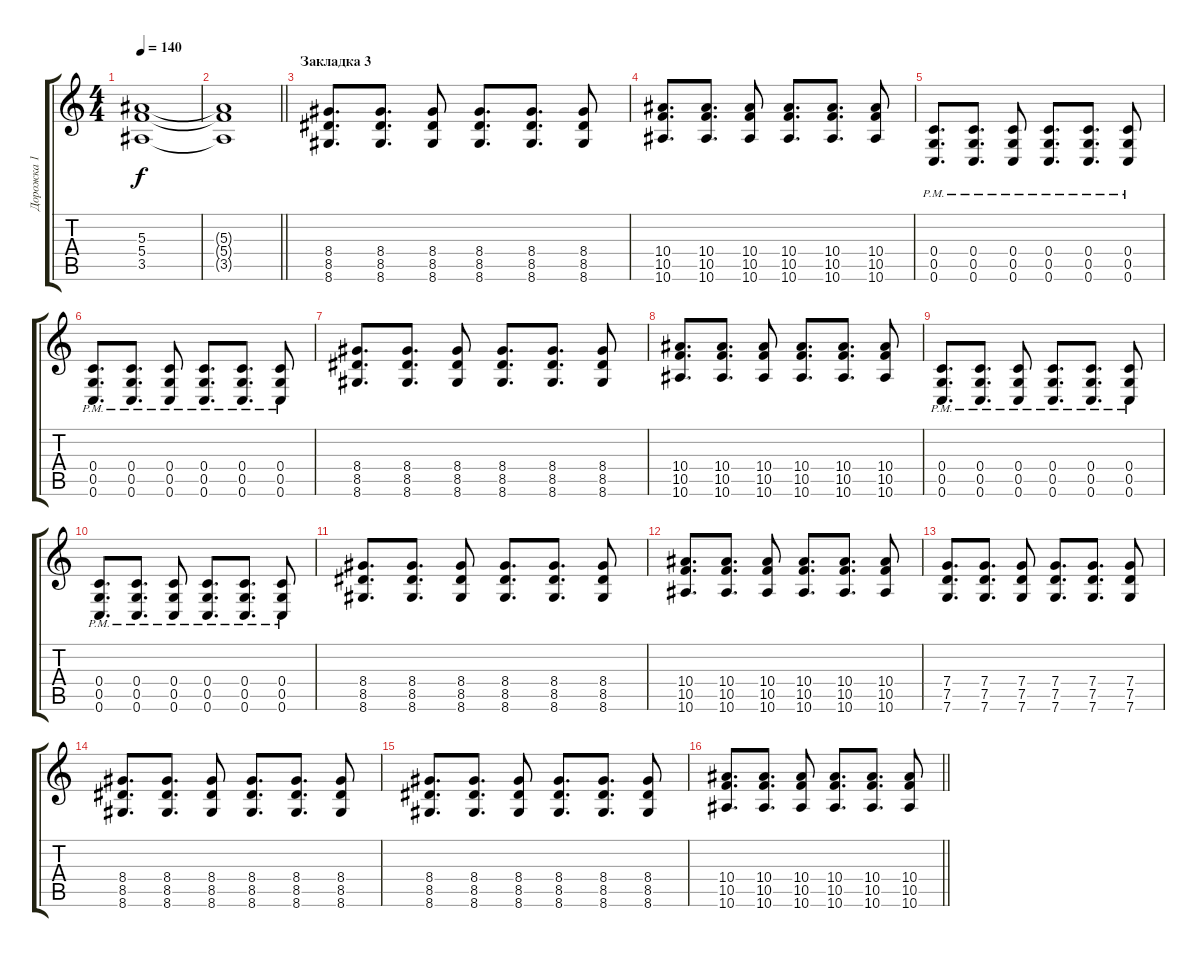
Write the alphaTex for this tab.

\track ("Дорожка 1" "Дорожка 1") {instrument overdrivenguitar}
\staff {score tabs}
\tuning (D4 A3 F3 C3 G2 C2) {hide}
\ts (4 4)
\tempo 140
\clef g2
\ks c
(5.3 5.4 3.5).1{dy f} |
\barLineRight lightlight
(5.3{t} 5.4{t} 3.5{t}).1 |
\section ("" "Закладка 3")
(8.4 8.5 8.6).8{d} (8.4 8.5 8.6).8{d} (8.4 8.5 8.6).8 (8.4 8.5 8.6).8{d} (8.4 8.5 8.6).8{d} (8.4 8.5 8.6).8 |
(10.4 10.5 10.6).8{d} (10.4 10.5 10.6).8{d} (10.4 10.5 10.6).8 (10.4 10.5 10.6).8{d} (10.4 10.5 10.6).8{d} (10.4 10.5 10.6).8 |
(0.4{pm} 0.5{pm} 0.6{pm}).8{d} (0.4{pm} 0.5{pm} 0.6{pm}).8{d} (0.4{pm} 0.5{pm} 0.6{pm}).8 (0.4{pm} 0.5{pm} 0.6{pm}).8{d} (0.4{pm} 0.5{pm} 0.6{pm}).8{d} (0.4{pm} 0.5{pm} 0.6{pm}).8 |
(0.4{pm} 0.5{pm} 0.6{pm}).8{d} (0.4{pm} 0.5{pm} 0.6{pm}).8{d} (0.4{pm} 0.5{pm} 0.6{pm}).8 (0.4{pm} 0.5{pm} 0.6{pm}).8{d} (0.4{pm} 0.5{pm} 0.6{pm}).8{d} (0.4{pm} 0.5{pm} 0.6{pm}).8 |
(8.4 8.5 8.6).8{d} (8.4 8.5 8.6).8{d} (8.4 8.5 8.6).8 (8.4 8.5 8.6).8{d} (8.4 8.5 8.6).8{d} (8.4 8.5 8.6).8 |
(10.4 10.5 10.6).8{d} (10.4 10.5 10.6).8{d} (10.4 10.5 10.6).8 (10.4 10.5 10.6).8{d} (10.4 10.5 10.6).8{d} (10.4 10.5 10.6).8 |
(0.4{pm} 0.5{pm} 0.6{pm}).8{d} (0.4{pm} 0.5{pm} 0.6{pm}).8{d} (0.4{pm} 0.5{pm} 0.6{pm}).8 (0.4{pm} 0.5{pm} 0.6{pm}).8{d} (0.4{pm} 0.5{pm} 0.6{pm}).8{d} (0.4{pm} 0.5{pm} 0.6{pm}).8 |
(0.4{pm} 0.5{pm} 0.6{pm}).8{d} (0.4{pm} 0.5{pm} 0.6{pm}).8{d} (0.4{pm} 0.5{pm} 0.6{pm}).8 (0.4{pm} 0.5{pm} 0.6{pm}).8{d} (0.4{pm} 0.5{pm} 0.6{pm}).8{d} (0.4{pm} 0.5{pm} 0.6{pm}).8 |
(8.4 8.5 8.6).8{d} (8.4 8.5 8.6).8{d} (8.4 8.5 8.6).8 (8.4 8.5 8.6).8{d} (8.4 8.5 8.6).8{d} (8.4 8.5 8.6).8 |
(10.4 10.5 10.6).8{d} (10.4 10.5 10.6).8{d} (10.4 10.5 10.6).8 (10.4 10.5 10.6).8{d} (10.4 10.5 10.6).8{d} (10.4 10.5 10.6).8 |
(7.4 7.5 7.6).8{d} (7.4 7.5 7.6).8{d} (7.4 7.5 7.6).8 (7.4 7.5 7.6).8{d} (7.4 7.5 7.6).8{d} (7.4 7.5 7.6).8 |
(8.4 8.5 8.6).8{d} (8.4 8.5 8.6).8{d} (8.4 8.5 8.6).8 (8.4 8.5 8.6).8{d} (8.4 8.5 8.6).8{d} (8.4 8.5 8.6).8 |
(8.4 8.5 8.6).8{d} (8.4 8.5 8.6).8{d} (8.4 8.5 8.6).8 (8.4 8.5 8.6).8{d} (8.4 8.5 8.6).8{d} (8.4 8.5 8.6).8 |
\barLineRight lightlight
(10.4 10.5 10.6).8{d} (10.4 10.5 10.6).8{d} (10.4 10.5 10.6).8 (10.4 10.5 10.6).8{d} (10.4 10.5 10.6).8{d} (10.4 10.5 10.6).8
